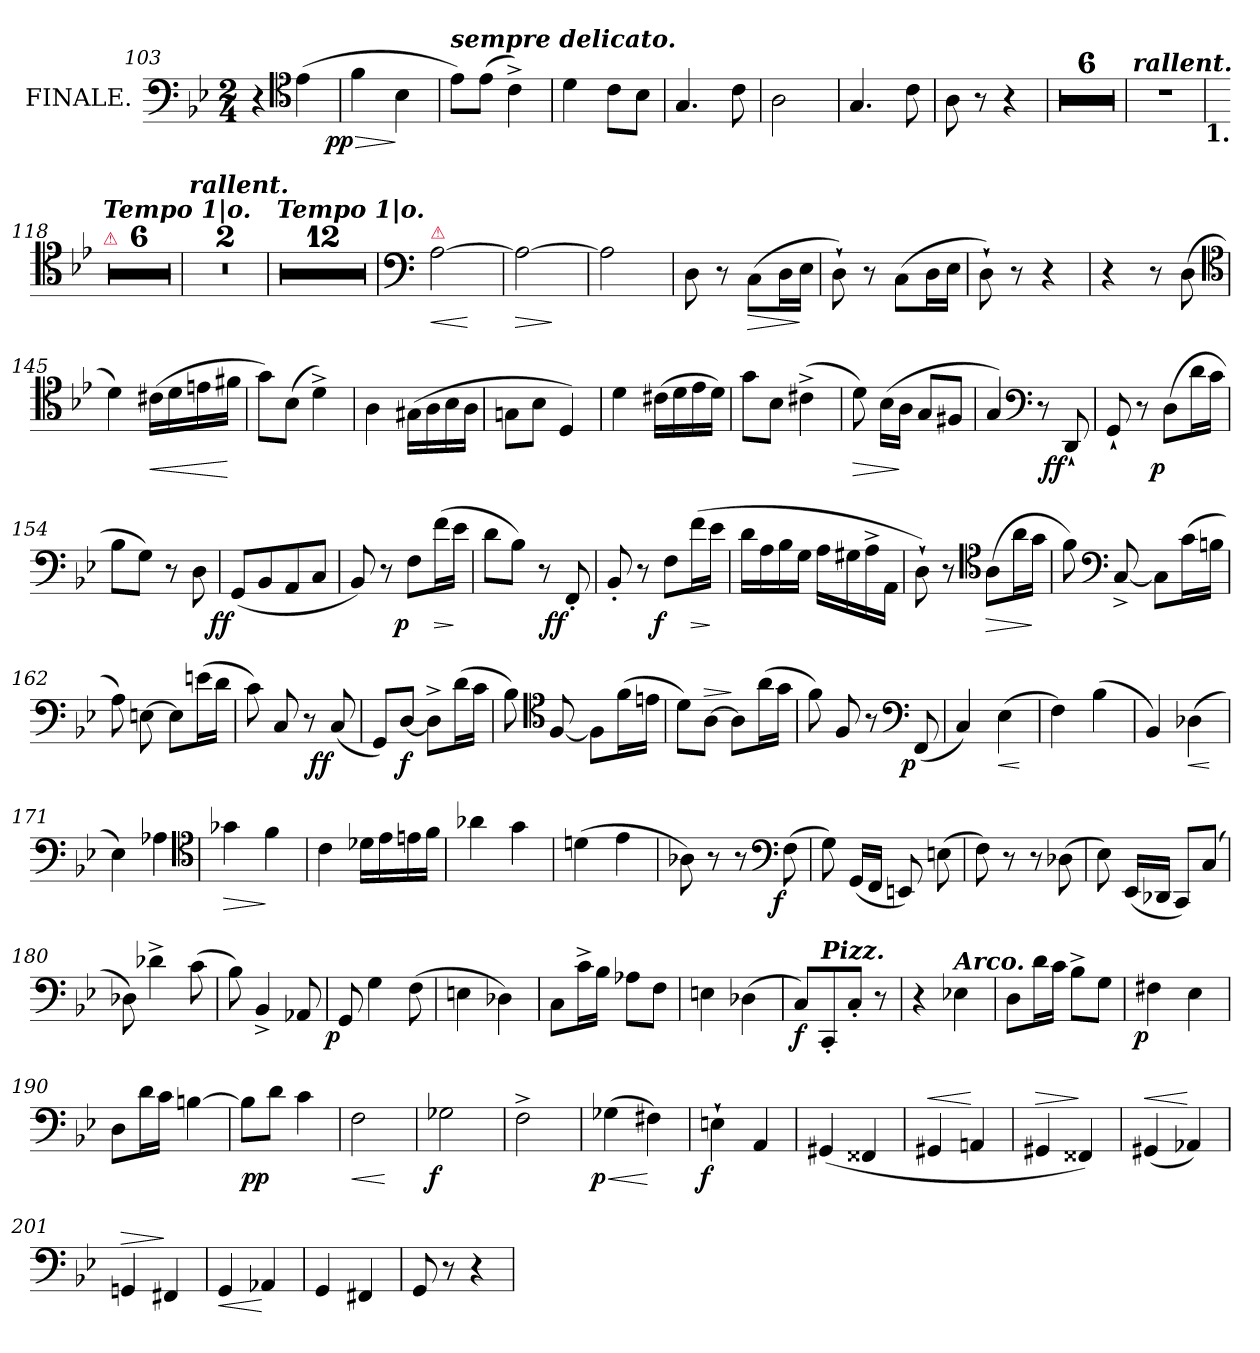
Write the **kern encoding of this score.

**kern	**dynam
*part1	*part1
*staff1	*staff1
*I"FINALE.	*
*clefF4	*
*k[b-e-]	*
*g:	*
*M2/4	*
=103	=103
4r	.
*clefC4	*
(>4e-	.
=104	=104
!	!LO:HP:b
!	!LO:DY:n=1:rj
4f	> pp
4B-	]
=105	=105
!LO:TX:a:Bi:t=sempre delicato.	!
8e-L)	.
(>8e-J	.
4c^>)	.
=106	=106
4d	.
8cL	.
8B-J	.
=107	=107
4.G	.
8c	.
=108	=108
2A	.
=109	=109
4.G	.
8c	.
=110	=110
8A	.
8r	.
4r	.
=111	=111
2rc	.
=112	=112
2rc	.
=113	=113
2rc	.
=114	=114
2rc	.
=115	=115
2rc	.
=116	=116
2rc	.
=117	=117
!LO:TX:a:Bi:t=rallent.	!
2r	.
!LO:TX:b:B:t=1.	!
=118	=118
!LO:TX:a:color=crimson:t=⚠	!
!LO:TX:a:Bi:t=Tempo 1|o.	!
2rdd	.
=119	=119
2rc	.
=120	=120
2rc	.
=121	=121
2rc	.
=122	=122
2rc	.
=123	=123
2rc	.
=124	=124
!LO:TX:a:Bi:t=rallent.	!
2r	.
=125	=125
2rc	.
=126	=126
!LO:TX:a:Bi:t=Tempo 1|o.	!
2rdd	.
=127	=127
2rc	.
=128	=128
2rc	.
=129	=129
2rc	.
=130	=130
2rc	.
=131	=131
2rc	.
=132	=132
2rc	.
=133	=133
2rc	.
=134	=134
2rc	.
=135	=135
2rc	.
=136	=136
2rc	.
=137	=137
2rc	.
*clefF4	*
=138	=138
*clefF4	*
!LO:TX:a:color=crimson:t=⚠	!
!	!LO:HP:b
[2A	<
.	[
=139	=139
!	!LO:HP:b
2A_	>
.	]
=140	=140
2A]	.
=141	=141
8D	.
8r	.
!	!LO:HP:b
(>8CL	>
16DL	.
16E-JJ	]
=142	=142
8D`>)	.
8r	.
(>8CL	.
16DL	.
16E-JJ	.
=143	=143
8D`>)	.
8r	.
4r	.
=144	=144
4r	.
8r	.
(>8D	.
*clefC4	*
=145	=145
4d)	.
!	!LO:HP:b
(>16c#XLL	<
16d	.
16en	.
16f#XJJ	[
=146	=146
8gL)	.
(>8B-J	.
4d^<)	.
=147	=147
4A	.
(>16G#XLL	.
16A	.
16B-	.
16AJJ	.
=148	=148
8GnL	.
8B-J	.
4D)	.
=149	=149
4d	.
(>16c#XLL	.
16d	.
16e-	.
16dJJ)	.
=150	=150
8gL	.
8B-J	.
(>4c#X^<	.
=151	=151
!	!LO:HP:b
8d)	>
(>16B-LL	.
16AJJ	]
8GL	.
8F#XJ	.
=152	=152
4G)	.
*clefF4	*
8r	.
!	!LO:DY:rj
8DD`<	ff
=153	=153
8GG`<	.
8r	.
!	!LO:DY:rj
(>8DL	p
16dL	.
16cJJ	.
=154	=154
8B-L	.
8GJ)	.
8r	.
8D\	.
=155	=155
!	!LO:DY:rj
(<8GGL	ff
8BB-	.
8AA	.
8CJ	.
=156	=156
8BB-)	.
8r	.
!	!LO:DY:rj
8FL	p
!	!LO:HP:b
(>16fL	>
16e-JJ	]
=157	=157
8dL	.
8B-J)	.
8r	.
!	!LO:DY:rj
8FF'<	ff
=158	=158
8BB-'<	.
8r	.
!	!LO:DY:rj
8FL	f
!	!LO:HP:b
(>16fL	>
16e-JJ	]
=159	=159
16dLL	.
16A	.
16B-	.
16GJJ	.
16ALL	.
16G#X	.
16A^<	.
16AAJJ	.
=160	=160
8D`>)	.
8r	.
*clefC4	*
!	!LO:HP:b
(>8AL	>
16aL	.
16gJJ	]
=161	=161
8f)	.
*clefF4	*
[8C^	.
8CL]	.
(>16cL	.
16BnJJ	.
=162	=162
8A)	.
[8En	.
8EL]	.
(>16enL	.
16dJJ	.
=163	=163
8c)	.
8C	.
8r	.
!	!LO:DY:rj
(<8C	ff
=164	=164
8GGL)	.
[8DJ	f
8D^<L]	.
(>16dL	.
16cJJ	.
=165	=165
8B-)	.
*clefC4	*
[8F	.
8FL]	.
(>16fL	.
16enJJ	.
=166	=166
8dL)	.
!	!LO:HP:a
[8AJ	>
8AL]	]
(>16aL	.
16gJJ	.
=167	=167
8f)	.
8F	.
8r	.
*clefF4	*
!	!LO:DY:rj
(<8FF	p
=168	=168
4C)	.
!	!LO:HP:b
(>4E-	<
.	[
=169	=169
4F)	.
(>4B-	.
=170	=170
4BB-)	.
!	!LO:HP:b
(>4D-X	<
.	[
=171	=171
4E-)	.
4A-X	.
*clefC4	*
=172	=172
!	!LO:HP:b
4g-X	>
4f	]
=173	=173
4c	.
16d-XLL	.
16e-	.
16en	.
16fJJ	.
=174	=174
4a-X	.
4g	.
=175	=175
(>4dn	.
4e-	.
=176	=176
8A-X)	.
8r	.
8r	.
*clefF4	*
!	!LO:DY:rj
(>8F	f
=177	=177
8G)	.
(<16GGLL	.
16FFJJ	.
8EEn)	.
(>8En	.
=178	=178
8F)	.
8r	.
8r	.
(>8D-X\	.
=179	=179
8E-)	.
(<16EE-LL	.
16DD-XJJ	.
8CCL)	.
(>8CJ	.
=180	=180
8D-X)	.
4d-X^<	.
(>8c	.
=181	=181
8B-)	.
4BB-^<	.
8AA-X	.
=182	=182
!	!LO:DY:rj
8GG	p
4G	.
(>8F	.
=183	=183
4En	.
4D-X)	.
=184	=184
8CL	.
16c^<L	.
16B-JJ	.
8A-XL	.
8FJ	.
=185	=185
4En	.
(<4D-X	.
=186	=186
8CL)	f
!LO:TX:a:Bi:t=Pizz.	!
8CC'<	.
8C'<J	.
8r	.
=187	=187
4r	.
!LO:TX:a:Bi:t=Arco.	!
4E-X	.
=188	=188
8DL	.
16dL	.
16cJJ	.
8B-^<L	.
8GJ	.
=189	=189
!	!LO:DY:rj
4F#X	p
4E-	.
=190	=190
8DL	.
16dL	.
16cJJ	.
[4Bn	.
=191	=191
8BnL]	pp
8dJ	.
4c	.
=192	=192
!	!LO:HP:b
2F	<
.	[
=193	=193
!	!LO:DY:rj
2G-X	f
=194	=194
2F^<	.
=195	=195
!	!LO:HP:b
!	!LO:DY:n=1:rj
(>4G-X	< p
4F#X)	[
=196	=196
!	!LO:DY:rj
4En`>	f
4AA	.
=197	=197
(<4GG#X	.
4FF##X	.
=198	=198
!	!LO:HP:a
4GG#X	<
4AAn	[
=199	=199
!	!LO:HP:a
4GG#X	>
4FF##X)	]
=200	=200
!	!LO:HP:a
(<4GG#X	<
4AA-X)	[
=201	=201
!	!LO:HP:a
4GGn	>
4FF#X	]
=202	=202
!	!LO:HP:b
4GG	<
4AA-X	[
=203	=203
4GG	.
4FF#X	.
=204	=204
8GG	.
8r	.
4r	.
=	=
*-	*-
